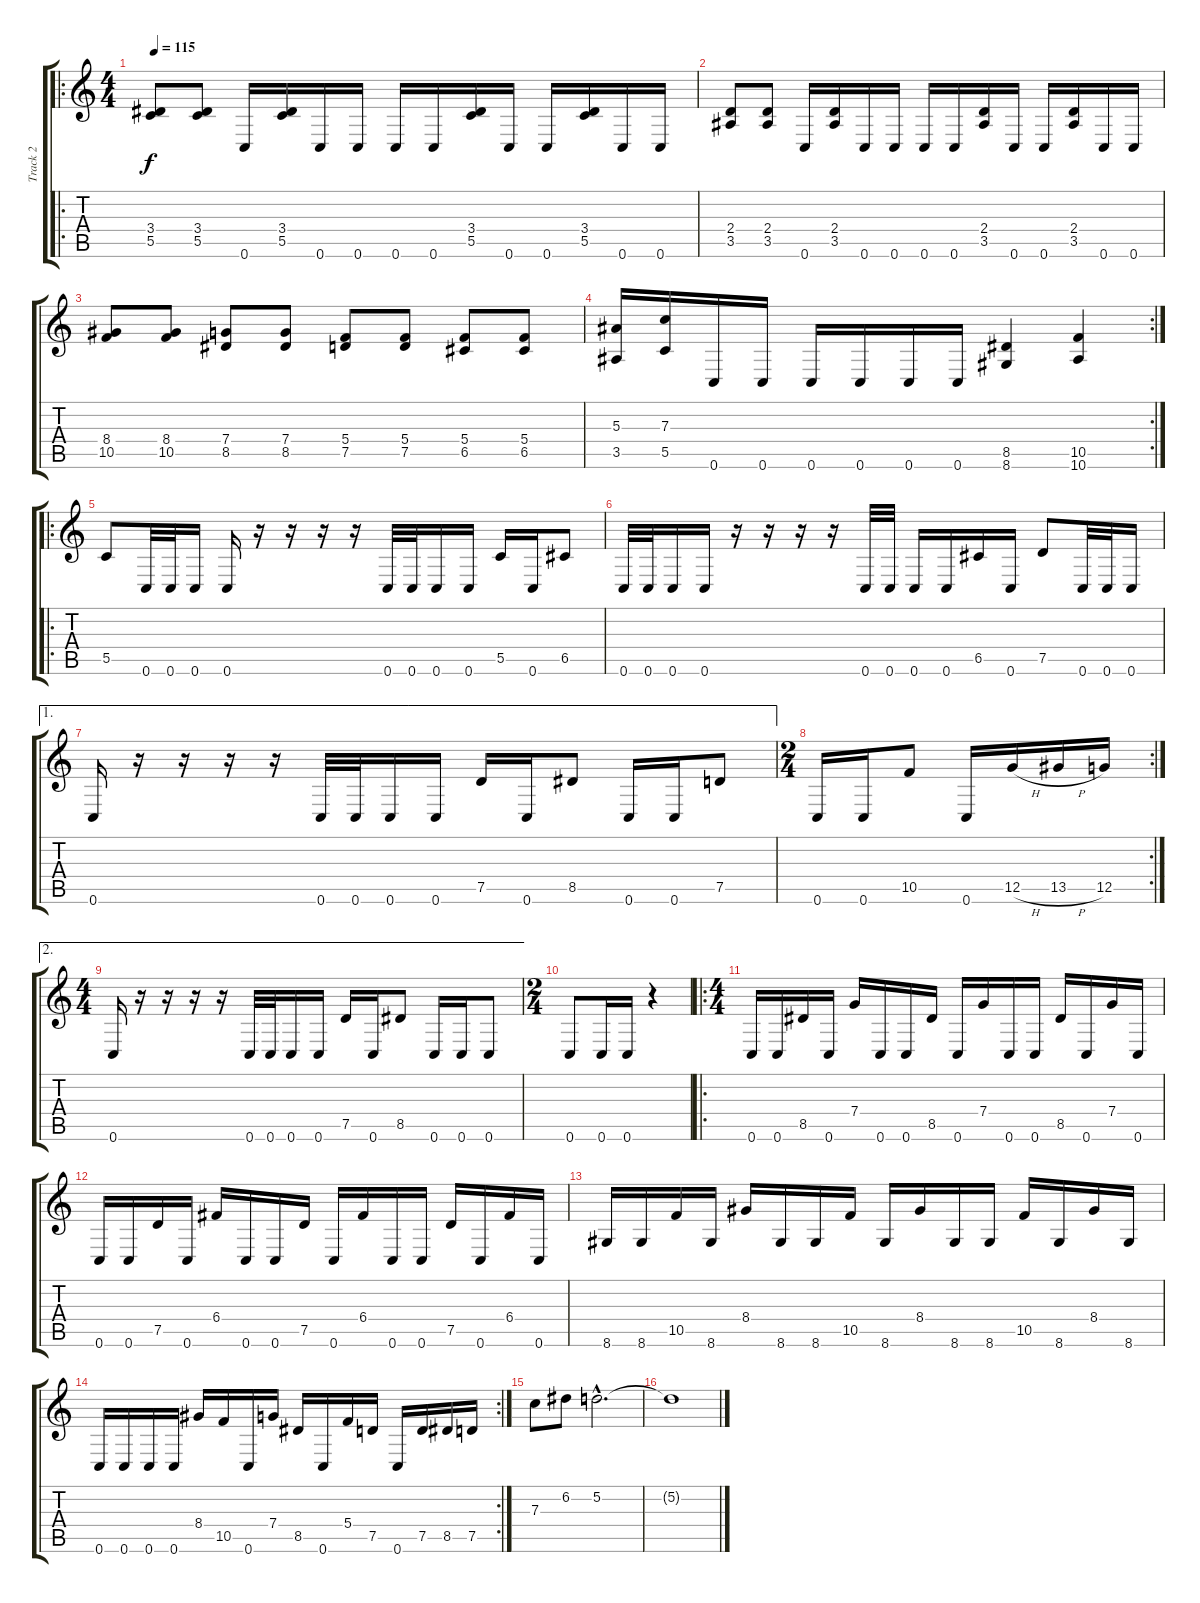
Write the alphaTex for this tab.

\track ("Track 2" "Track 2") {instrument distortionguitar}
\staff {score tabs}
\tuning (D4 A3 F3 C3 G2 C2) {hide}
\ro
\ts (4 4)
\tempo 115
\clef g2
\ks c
(3.4 5.5).8{dy f} (3.4 5.5).8 0.6.16 (3.4 5.5).16 0.6.16 0.6.16 0.6.16 0.6.16 (3.4 5.5).16 0.6.16 0.6.16 (3.4 5.5).16 0.6.16 0.6.16 |
(2.4 3.5).8 (2.4 3.5).8 0.6.16 (2.4 3.5).16 0.6.16 0.6.16 0.6.16 0.6.16 (2.4 3.5).16 0.6.16 0.6.16 (2.4 3.5).16 0.6.16 0.6.16 |
(8.4 10.5).8 (8.4 10.5).8 (7.4 8.5).8 (7.4 8.5).8 (5.4 7.5).8 (5.4 7.5).8 (5.4 6.5).8 (5.4 6.5).8 |
\rc 2
(5.3 3.5).16 (7.3 5.5).16 0.6.16 0.6.16 0.6.16 0.6.16 0.6.16 0.6.16 (8.5 8.6).4 (10.5 10.6).4 |
\ro
5.5.8 0.6.32 0.6.32 0.6.16 0.6.16 r.16 r.16 r.16 r.16 0.6.32 0.6.32 0.6.16 0.6.16 5.5.16 0.6.16 6.5.8 |
0.6.32 0.6.32 0.6.16 0.6.16 r.16 r.16 r.16 r.16 0.6.32 0.6.32 0.6.16 0.6.16 6.5.16 0.6.16 7.5.8 0.6.32 0.6.32 0.6.16 |
\ae 1
0.6.16 r.16 r.16 r.16 r.16 0.6.32 0.6.32 0.6.16 0.6.16 7.5.16 0.6.16 8.5.8 0.6.16 0.6.16 7.5.8 |
\rc 2
\ts (2 4)
0.6.16 0.6.16 10.5.8 0.6.16 12.5{h}.16 13.5{h}.16 12.5.16 |
\ae 2
\ts (4 4)
0.6.16 r.16 r.16 r.16 r.16 0.6.32 0.6.32 0.6.16 0.6.16 7.5.16 0.6.16 8.5.8 0.6.16 0.6.16 0.6.8 |
\ts (2 4)
0.6.8 0.6.16 0.6.16 r.4 |
\ro
\ts (4 4)
0.6.16 0.6.16 8.5.16 0.6.16 7.4.16 0.6.16 0.6.16 8.5.16 0.6.16 7.4.16 0.6.16 0.6.16 8.5.16 0.6.16 7.4.16 0.6.16 |
0.6.16 0.6.16 7.5.16 0.6.16 6.4.16 0.6.16 0.6.16 7.5.16 0.6.16 6.4.16 0.6.16 0.6.16 7.5.16 0.6.16 6.4.16 0.6.16 |
8.6.16 8.6.16 10.5.16 8.6.16 8.4.16 8.6.16 8.6.16 10.5.16 8.6.16 8.4.16 8.6.16 8.6.16 10.5.16 8.6.16 8.4.16 8.6.16 |
\rc 2
0.6.16 0.6.16 0.6.16 0.6.16 8.4.16 10.5.16 0.6.16 7.4.16 8.5.16 0.6.16 5.4.16 7.5.16 0.6.16 7.5.16 8.5.16 7.5.16 |
7.3.8{instrument electricguitarclean} 6.2.8 5.2{hac}.2{d} |
5.2{t}.1
